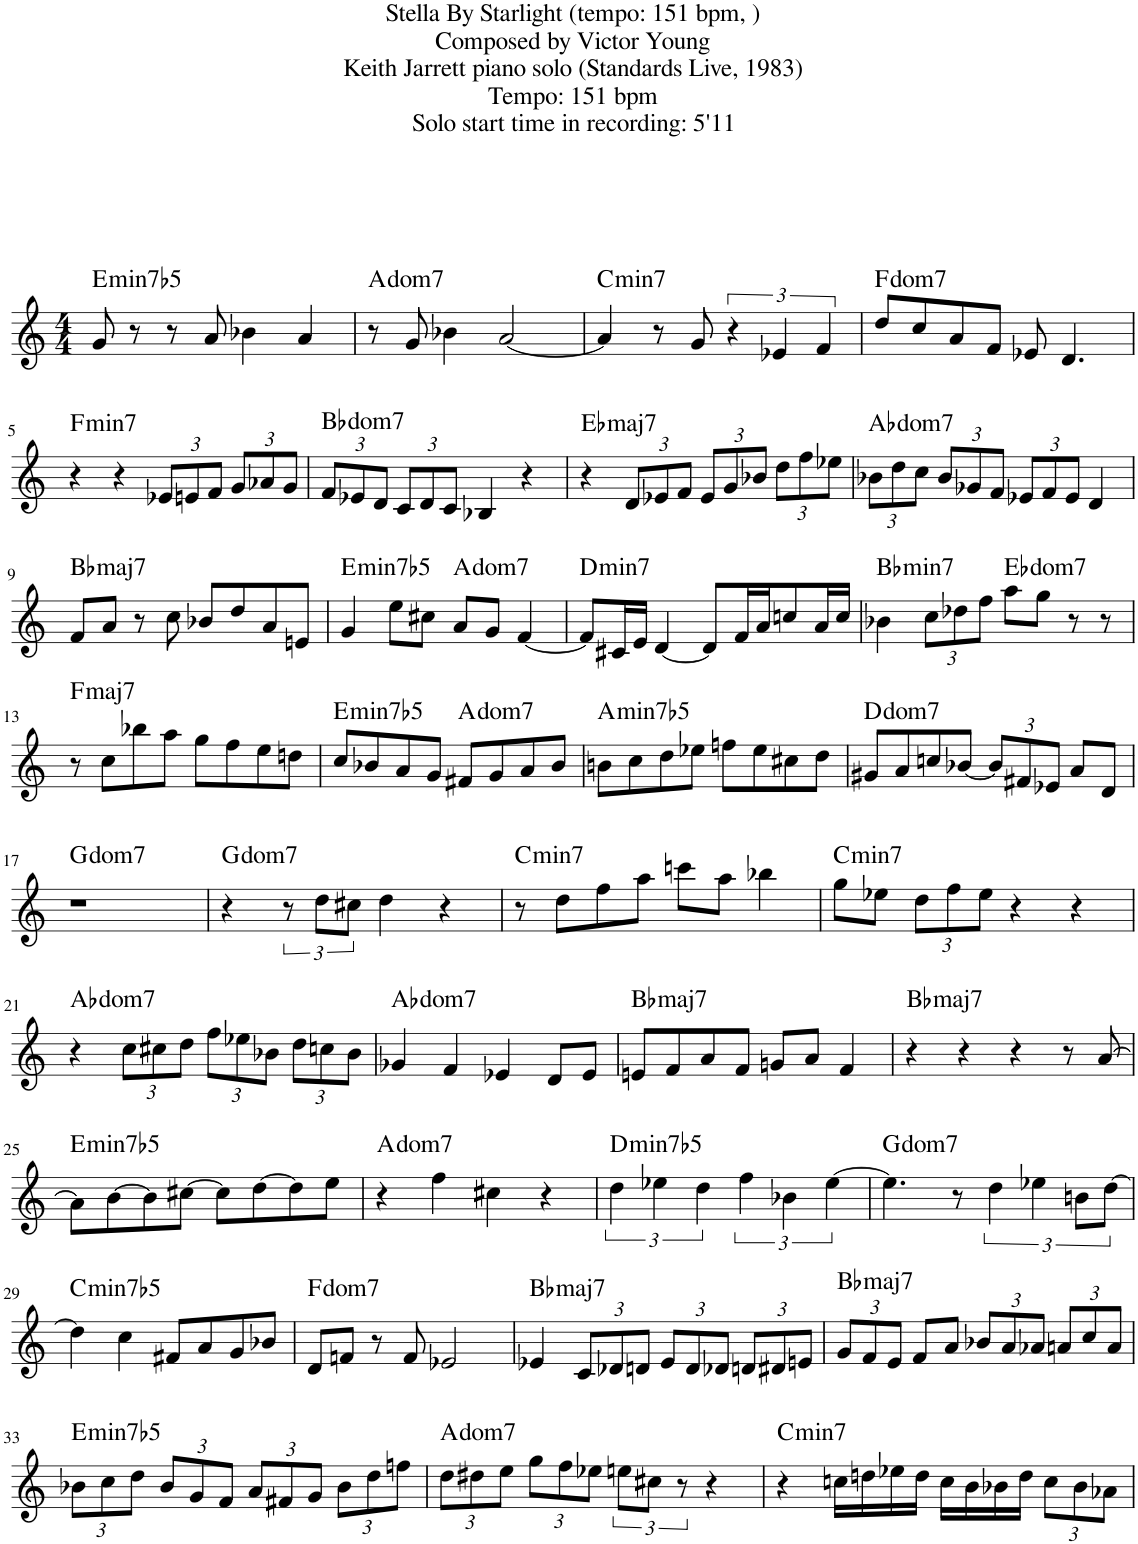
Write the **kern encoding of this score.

**kern	**harte
*part1	*part1
*staff1	*
*I"Piano	*
*I'Pno.	*
*clefG2	*
*k[]	*
*M4/4	*
=1	=1
!	!LO:H:kt=min7b5
8g/	E:hdim7
8r	.
8r	.
8a/	.
4b-X\	.
4a/	.
=2	=2
!	!LO:H:kt=dom
8r	.
8g/	.
4b-X\	.
[2a/	.
=3	=3
!	!LO:H:kt=min7
4a/]	C:min7
8r	.
8g/	.
6r	.
6e-X/	.
6f/	.
=4	=4
!	!LO:H:kt=dom
8dd/L	.
8cc/	.
8a/	.
8f/J	.
8e-X/	.
4.d/	.
!!LO:LB:g=z
=5	=5
!	!LO:H:kt=min7
4r	F:min7
4r	.
*Xbrackettup	*
12e-X/L	.
12en/	.
12f/J	.
12g/L	.
12a-X/	.
12g/J	.
=6	=6
!	!LO:H:kt=dom
12f/L	.
12e-X/	.
12d/J	.
12c/L	.
12d/	.
12c/J	.
4B-X/	.
4r	.
=7	=7
!	!LO:H:kt=maj7
4r	Eb:maj7
12d/L	.
12e-X/	.
12f/J	.
12e-/L	.
12g/	.
12b-X/J	.
12dd\L	.
12ff\	.
12ee-X\J	.
=8	=8
!	!LO:H:kt=dom
12b-X\L	.
12dd\	.
12cc\J	.
12b-/L	.
12g-X/	.
12f/J	.
12e-X/L	.
12f/	.
12e-/J	.
4d/	.
!!LO:LB:g=z
=9	=9
!	!LO:H:kt=maj7
8f/L	Bb:maj7
8a/J	.
8r	.
8cc\	.
8b-X/L	.
8dd/	.
8a/	.
8en/J	.
=10	=10
!	!LO:H:kt=min7b5
4g/	E:hdim7
8ee\L	.
8cc#X\J	.
!	!LO:H:kt=dom
8a/L	.
8g/J	.
[4f/	.
=11	=11
!	!LO:H:kt=min7
8f/L]	D:min7
16c#X/L	.
16e/JJ	.
[4d/	.
8d/L]	.
16f/L	.
16a/J	.
8ccn/	.
16a/L	.
16cc/JJ	.
=12	=12
!	!LO:H:kt=min7
4b-X\	Bb:min7
12cc\L	.
12dd-X\	.
12ff\J	.
!	!LO:H:kt=dom
8aa\L	.
8gg\J	.
8r	.
8r	.
!!LO:LB:g=z
=13	=13
!	!LO:H:kt=maj7
8r	F:maj7
8cc\L	.
8bb-X\	.
8aa\J	.
8gg\L	.
8ff\	.
8ee\	.
8ddn\J	.
=14	=14
!	!LO:H:kt=min7b5
8cc/L	E:hdim7
8b-X/	.
8a/	.
8g/J	.
!	!LO:H:kt=dom
8f#X/L	.
8g/	.
8a/	.
8b-/J	.
=15	=15
!	!LO:H:kt=min7b5
8bn\L	A:hdim7
8cc\	.
8dd\	.
8ee-X\J	.
8ffn\L	.
8ee-\	.
8cc#X\	.
8dd\J	.
=16	=16
!	!LO:H:kt=dom
8g#X/L	.
8a/	.
8ccn/	.
[8b-X/J	.
12b-/L]	.
12f#X/	.
12e-X/J	.
8a/L	.
8d/J	.
!!LO:LB:g=z
=17	=17
!	!LO:H:kt=dom
1r	.
=18	=18
!	!LO:H:kt=dom
4r	.
*brackettup	*
12r	.
12dd\L	.
12cc#X\J	.
4dd\	.
4r	.
=19	=19
!	!LO:H:kt=min7
8r	C:min7
8dd\L	.
8ff\	.
8aa\J	.
8cccn\L	.
8aa\J	.
4bb-X\	.
=20	=20
!	!LO:H:kt=min7
8gg\L	C:min7
8ee-X\J	.
*Xbrackettup	*
12dd\L	.
12ff\	.
12ee-\J	.
4r	.
4r	.
!!LO:LB:g=z
=21	=21
!	!LO:H:kt=dom
4r	.
12cc\L	.
12cc#X\	.
12dd\J	.
12ff\L	.
12ee-X\	.
12b-X\J	.
12dd\L	.
12ccn\	.
12b-\J	.
=22	=22
!	!LO:H:kt=dom
4g-X/	.
4f/	.
4e-X/	.
8d/L	.
8e-/J	.
=23	=23
!	!LO:H:kt=maj7
8en/L	Bb:maj7
8f/	.
8a/	.
8f/J	.
8gn/L	.
8a/J	.
4f/	.
=24	=24
!	!LO:H:kt=maj7
4r	Bb:maj7
4r	.
4r	.
8r	.
[8a/	.
!!LO:LB:g=z
=25	=25
!	!LO:H:kt=min7b5
8a\L]	E:hdim7
[8b\	.
8b\]	.
[8cc#X\J	.
8cc#\L]	.
[8dd\	.
8dd\]	.
8ee\J	.
=26	=26
!	!LO:H:kt=dom
4r	.
4ff\	.
4cc#X\	.
4r	.
=27	=27
*brackettup	*
!	!LO:H:kt=min7b5
6dd\	D:hdim7
6ee-X\	.
6dd\	.
6ff\	.
6b-X\	.
[6ee-\	.
=28	=28
!	!LO:H:kt=dom
4.ee-\]	.
8r	.
6dd\	.
6ee-X\	.
12bn\L	.
[12dd\J	.
!!LO:LB:g=z
=29	=29
!	!LO:H:kt=min7b5
4dd\]	C:hdim7
4cc\	.
8f#X/L	.
8a/	.
8g/	.
8b-X/J	.
=30	=30
!	!LO:H:kt=dom
8d/L	.
8fn/J	.
8r	.
8f/	.
2e-X/	.
=31	=31
!	!LO:H:kt=maj7
4e-X/	Bb:maj7
*Xbrackettup	*
12c/L	.
12d-X/	.
12dn/J	.
12e-/L	.
12d/	.
12d-X/J	.
12dn/L	.
12d#X/	.
12en/J	.
=32	=32
!	!LO:H:kt=maj7
12g/L	Bb:maj7
12f/	.
12e/J	.
8f/L	.
8a/J	.
12b-X/L	.
12a/	.
12a-X/J	.
12an/L	.
12cc/	.
12a/J	.
!!LO:LB:g=z
=33	=33
!	!LO:H:kt=min7b5
12b-X\L	E:hdim7
12cc\	.
12dd\J	.
12b-/L	.
12g/	.
12f/J	.
12a/L	.
12f#X/	.
12g/J	.
12b-\L	.
12dd\	.
12ffn\J	.
=34	=34
!	!LO:H:kt=dom
12dd\L	.
12dd#X\	.
12ee\J	.
12gg\L	.
12ff\	.
12ee-X\J	.
*brackettup	*
12een\L	.
12cc#X\J	.
12r	.
4r	.
=35	=35
!	!LO:H:kt=min7
4r	C:min7
16ccn\LL	.
16ddn\	.
16ee-X\	.
16dd\JJ	.
16cc\LL	.
16b\	.
16b-X\	.
16dd\JJ	.
*Xbrackettup	*
12cc\L	.
12b-\	.
12a-X\J	.
=	=
*-	*-
